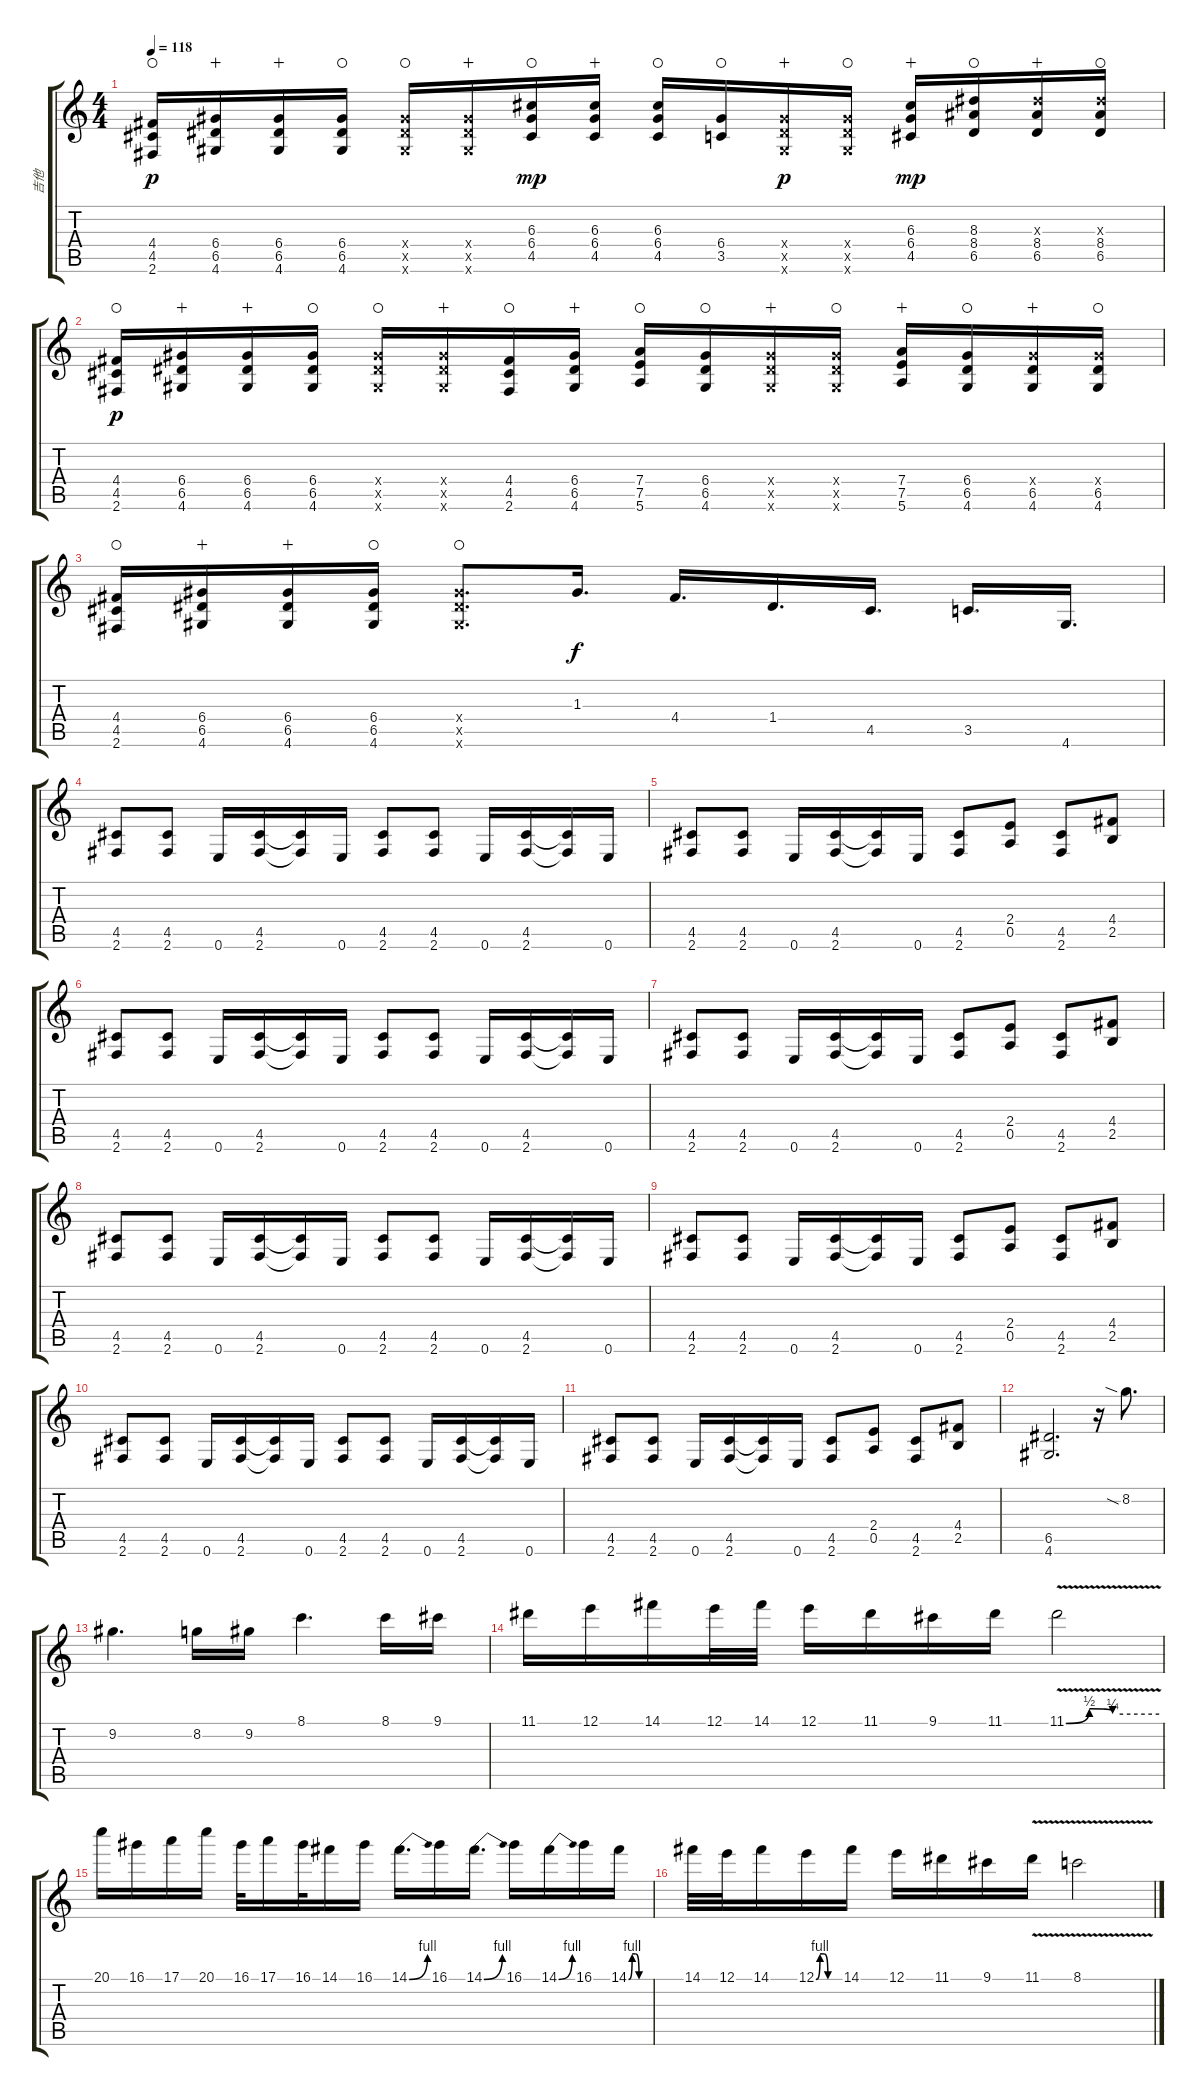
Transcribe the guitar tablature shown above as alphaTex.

\track ("吉他" "吉他") {instrument distortionguitar}
\staff {score tabs}
\tuning (E4 B3 G3 D3 A2 E2) {hide}
\ts (4 4)
\tempo 118
\clef g2
\ks c
(4.4 4.5 2.6).16{dy p waho} (6.4 6.5 4.6).16{wahc} (6.4 6.5 4.6).16{wahc} (6.4 6.5 4.6).16{waho} (6.4{x} 6.5{x} 4.6{x}).16{waho} (6.4{x} 6.5{x} 4.6{x}).16{wahc} (6.3 6.4 4.5).16{dy mp waho} (6.3 6.4 4.5).16{wahc} (6.3 6.4 4.5).16{waho} (6.4 3.5).16{waho} (6.4{x} 6.5{x} 4.6{x}).16{dy p wahc} (6.4{x} 6.5{x} 4.6{x}).16{waho} (6.3 6.4 4.5).16{dy mp wahc} (8.3 8.4 6.5).16{waho} (8.3{x} 8.4 6.5).16{wahc} (8.3{x} 8.4 6.5).16{waho} |
(4.4 4.5 2.6).16{dy p waho} (6.4 6.5 4.6).16{wahc} (6.4 6.5 4.6).16{wahc} (6.4 6.5 4.6).16{waho} (6.4{x} 6.5{x} 4.6{x}).16{waho} (6.4{x} 6.5{x} 4.6{x}).16{wahc} (4.4 4.5 2.6).16{waho} (6.4 6.5 4.6).16{wahc} (7.4 7.5 5.6).16{waho} (6.4 6.5 4.6).16{waho} (6.4{x} 6.5{x} 4.6{x}).16{wahc} (6.4{x} 6.5{x} 4.6{x}).16{waho} (7.4 7.5 5.6).16{wahc} (6.4 6.5 4.6).16{waho} (6.4{x} 6.5 4.6).16{wahc} (6.4{x} 6.5 4.6).16{waho} |
(4.4 4.5 2.6).16{waho} (6.4 6.5 4.6).16{wahc} (6.4 6.5 4.6).16{wahc} (6.4 6.5 4.6).16{waho} (6.4{x} 6.5{x} 4.6{x}).8{d waho} 1.3.16{d dy f} 4.4.16{d} 1.4.16{d} 4.5.16{d} 3.5.16{d} 4.6.16{d} |
(4.5 2.6).8 (4.5 2.6).8 0.6.16 (4.5 2.6).16 (4.5{t} 2.6{t}).16 0.6.16 (4.5 2.6).8 (4.5 2.6).8 0.6.16 (4.5 2.6).16 (4.5{t} 2.6{t}).16 0.6.16 |
(4.5 2.6).8 (4.5 2.6).8 0.6.16 (4.5 2.6).16 (4.5{t} 2.6{t}).16 0.6.16 (4.5 2.6).8 (2.4 0.5).8 (4.5 2.6).8 (4.4 2.5).8 |
(4.5 2.6).8 (4.5 2.6).8 0.6.16 (4.5 2.6).16 (4.5{t} 2.6{t}).16 0.6.16 (4.5 2.6).8 (4.5 2.6).8 0.6.16 (4.5 2.6).16 (4.5{t} 2.6{t}).16 0.6.16 |
(4.5 2.6).8 (4.5 2.6).8 0.6.16 (4.5 2.6).16 (4.5{t} 2.6{t}).16 0.6.16 (4.5 2.6).8 (2.4 0.5).8 (4.5 2.6).8 (4.4 2.5).8 |
(4.5 2.6).8 (4.5 2.6).8 0.6.16 (4.5 2.6).16 (4.5{t} 2.6{t}).16 0.6.16 (4.5 2.6).8 (4.5 2.6).8 0.6.16 (4.5 2.6).16 (4.5{t} 2.6{t}).16 0.6.16 |
(4.5 2.6).8 (4.5 2.6).8 0.6.16 (4.5 2.6).16 (4.5{t} 2.6{t}).16 0.6.16 (4.5 2.6).8 (2.4 0.5).8 (4.5 2.6).8 (4.4 2.5).8 |
(4.5 2.6).8 (4.5 2.6).8 0.6.16 (4.5 2.6).16 (4.5{t} 2.6{t}).16 0.6.16 (4.5 2.6).8 (4.5 2.6).8 0.6.16 (4.5 2.6).16 (4.5{t} 2.6{t}).16 0.6.16 |
(4.5 2.6).8 (4.5 2.6).8 0.6.16 (4.5 2.6).16 (4.5{t} 2.6{t}).16 0.6.16 (4.5 2.6).8 (2.4 0.5).8 (4.5 2.6).8 (4.4 2.5).8 |
(6.5 4.6).2{d} r.16 8.2{sia}.8{d} |
9.2.4{d} 8.2.16 9.2.16 8.1.4{d} 8.1.16 9.1.16 |
11.1.16 12.1.16 14.1.16 12.1.32 14.1.32 12.1.16 11.1.16 9.1.16 11.1.16 11.1{be (custom 0 0 15 2 30 1 60 1) v}.2 |
20.1.16 16.1.16 17.1.16 20.1.16 16.1.32 17.1.16 16.1.32 14.1.16 16.1.16 14.1{be (bend 0 0 60 4)}.16{d} 16.1.16 14.1{be (bend 0 0 60 4)}.16{d} 16.1.16 14.1{be (bend 0 0 60 4)}.16 16.1.16 14.1{be (custom 0 0 10 4 20 4 30 0 60 0)}.16 |
14.1.32 12.1.32 14.1.16 12.1{be (custom 0 0 10 4 20 4 30 0 60 0)}.16 14.1.16 12.1.16 11.1.16 9.1.16 11.1{v}.16 8.1{v}.2
